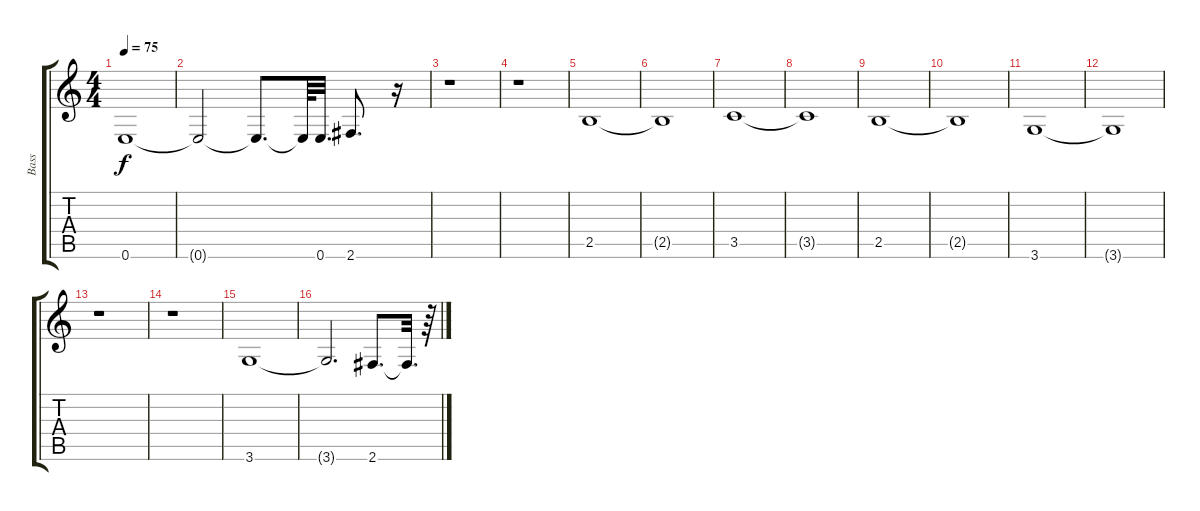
\track ("Bass" "Bass") {instrument electricbassfinger}
\staff {score tabs}
\tuning (E4 B3 G3 D3 A2 E2) {hide}
\ts (4 4)
\tempo 75
\clef g2
\ks c
0.6.1{dy f} |
0.6{t}.2 0.6{t}.8{d} 0.6{t}.64 0.6.32{d} 2.6.8{d} r.16 |
r.1 |
r.1 |
2.5.1 |
2.5{t}.1 |
3.5.1 |
3.5{t}.1 |
2.5.1 |
2.5{t}.1 |
3.6.1 |
3.6{t}.1 |
r.1 |
r.1 |
3.6.1 |
3.6{t}.2{d} 2.6.8{d} 2.6{t}.32{d} r.64
